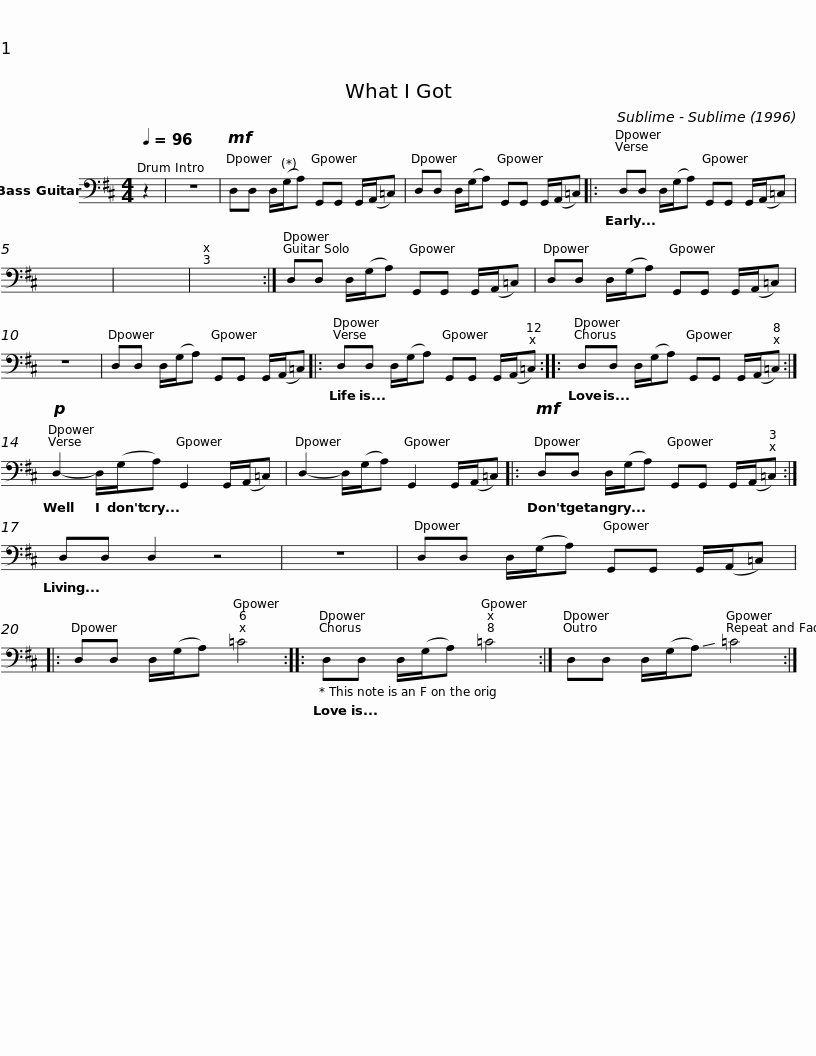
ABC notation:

X:1
L:1/8
Q:1/4=96
M:4/4
I:linebreak $
K:D
V:1 bass transpose=-12
V:1
 z2 | z8 |!mf! D,D, D,/(G,/A,) G,,G,, G,,/(A,,/=C,) | D,D, D,/(G,/A,) G,,G,, G,,/(A,,/=C,) |:$ D,D, D,/(G,/A,) G,,G,, G,,/(A,,/=C,) | %5
 x8 | x8 | x8 :|$ D,D, D,/(G,/A,) G,,G,, G,,/(A,,/=C,) | D,D, D,/(G,/A,) G,,G,, G,,/(A,,/=C,) | %10
 z8 | D,D, D,/(G,/A,) G,,G,, G,,/(A,,/=C,) |:$ D,D, D,/(G,/A,) G,,G,, G,,/(A,,/=C,) :: D,D, D,/(G,/A,) G,,G,, G,,/(A,,/=C,) :|$!p! D,2- D,/(G,/A,) G,,2 G,,/(A,,/=C,) | %15
 D,2- D,/(G,/A,) G,,2 G,,/(A,,/=C,) |:!mf! D,D, D,/(G,/A,) G,,G,, G,,/(A,,/=C,) :|$ D,D, D,2 z4 | z8 | D,D, D,/(G,/A,) G,,G,, G,,/(A,,/=C,) |: %20
 D,D, D,/(G,/A,) =C4 ::$ D,D, D,/(G,/A,) =C4 :| D,D, D,/(G,/!-(!A,) !-)!=C4 :| %23
